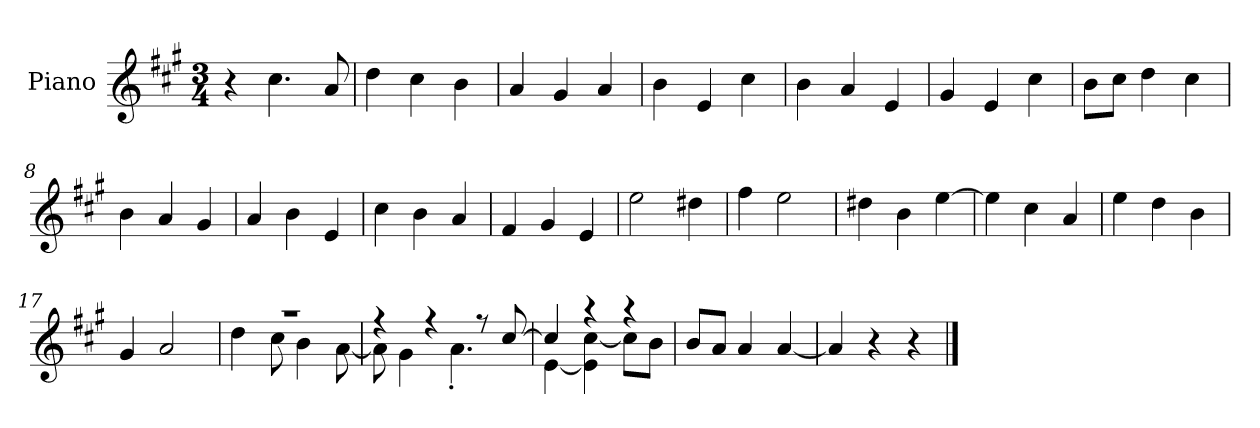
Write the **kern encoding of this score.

**kern
*part1
*staff1
*I"Piano
*I'P-no
*clefG2
*k[f#c#g#]
*M3/4
*MM179
=1
4r
4.cc#\
8a/
=2
4dd\
4cc#\
4b\
=3
4a/
4g#/
4a/
=4
4b\
4e/
4cc#\
=5
4b\
4a/
4e/
=6
4g#/
4e/
4cc#\
=7
8b\L
8cc#\J
4dd\
4cc#\
=8
4b\
4a/
4g#/
=9
4a/
4b\
4e/
=10
4cc#\
4b\
4a/
!!LO:LB:g=z
=11
4f#/
4g#/
4e/
=12
2ee\
4dd#X\
=13
4ff#\
2ee\
=14
4dd#X\
4b\
[4ee\
=15
4ee\]
4cc#\
4a/
=16
4ee\
4dd\
4b\
=17
4g#/
2a/
=18
*^
2.r	4dd\
.	8cc#\
.	4b\
.	[8a\
=19	=19
4r	8a\]
.	4g#\
4r	.
.	4.a'\
8r	.
[8cc#/	.
=20	=20
4cc#/]	[4e\
4r	4e\] [4cc#\
4r	8cc#\L]
.	8b\J
*v	*v
!!LO:LB:g=z
=21
8b/L
8a/J
4a/
[4a/
=22
4a/]
4r
4r
==
*-
